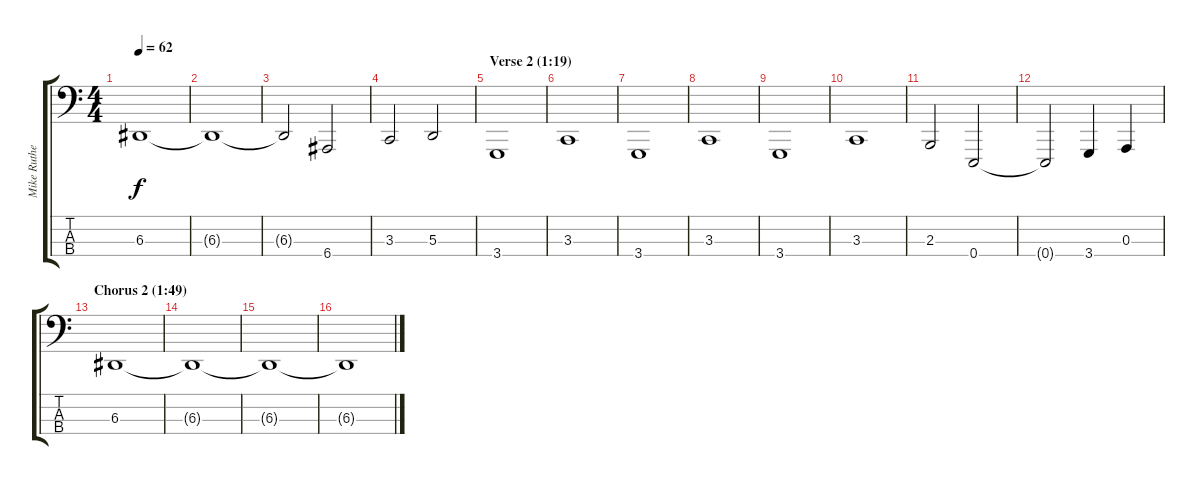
\track ("Mike Rutherford (bass pedal)" "Mike Ruthe") {instrument lead2sawtooth}
\staff {score tabs}
\tuning (G2 D2 A1 E1) {hide}
\ts (4 4)
\tempo 62
\clef f4
\ks c
6.3{t}.1{dy f} |
6.3{t}.1 |
6.3{t}.2 6.4.2 |
3.3.2 5.3.2 |
\section ("" "Verse 2 (1:19)")
3.4.1 |
3.3.1 |
3.4.1 |
3.3.1 |
3.4.1 |
3.3.1 |
2.3.2 0.4.2 |
0.4{t}.2 3.4.4 0.3.4 |
\section ("" "Chorus 2 (1:49)")
6.3.1 |
6.3{t}.1 |
6.3{t}.1 |
6.3{t}.1
